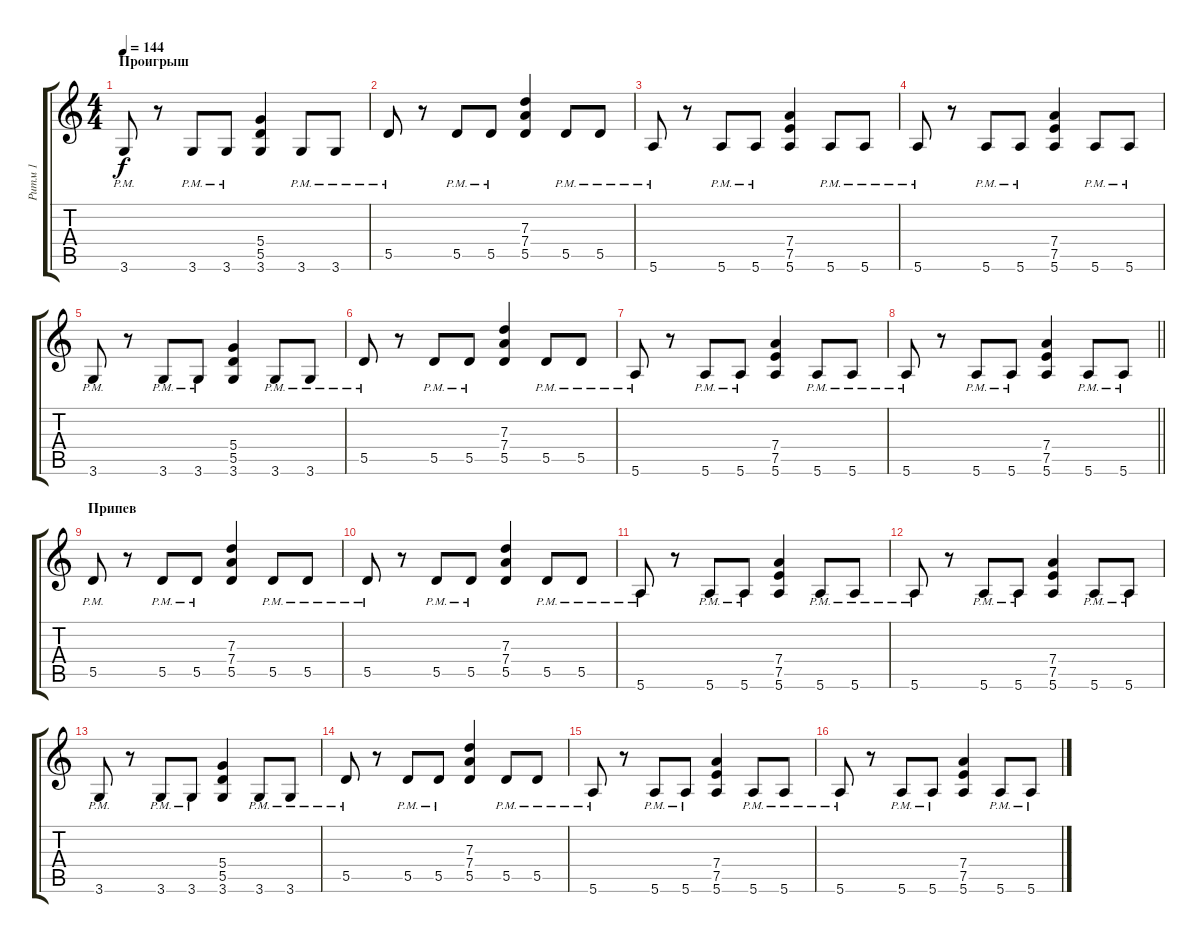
\track ("Ритм 1" "Ритм 1") {instrument distortionguitar}
\staff {score tabs}
\tuning (E4 B3 G3 D3 A2 E2) {hide}
\ts (4 4)
\section ("" "Проигрыш")
\tempo 144
\clef g2
\ks c
3.6{pm}.8{dy f} r.8 3.6{pm}.8 3.6{pm}.8 (5.4 5.5 3.6).4 3.6{pm}.8 3.6{pm}.8 |
5.5{pm}.8 r.8 5.5{pm}.8 5.5{pm}.8 (7.3 7.4 5.5).4 5.5{pm}.8 5.5{pm}.8 |
5.6{pm}.8 r.8 5.6{pm}.8 5.6{pm}.8 (7.4 7.5 5.6).4 5.6{pm}.8 5.6{pm}.8 |
5.6{pm}.8 r.8 5.6{pm}.8 5.6{pm}.8 (7.4 7.5 5.6).4 5.6{pm}.8 5.6{pm}.8 |
3.6{pm}.8 r.8 3.6{pm}.8 3.6{pm}.8 (5.4 5.5 3.6).4 3.6{pm}.8 3.6{pm}.8 |
5.5{pm}.8 r.8 5.5{pm}.8 5.5{pm}.8 (7.3 7.4 5.5).4 5.5{pm}.8 5.5{pm}.8 |
5.6{pm}.8 r.8 5.6{pm}.8 5.6{pm}.8 (7.4 7.5 5.6).4 5.6{pm}.8 5.6{pm}.8 |
\barLineRight lightlight
5.6{pm}.8 r.8 5.6{pm}.8 5.6{pm}.8 (7.4 7.5 5.6).4 5.6{pm}.8 5.6{pm}.8 |
\section ("" "Припев")
5.5{pm}.8 r.8 5.5{pm}.8 5.5{pm}.8 (7.3 7.4 5.5).4 5.5{pm}.8 5.5{pm}.8 |
5.5{pm}.8 r.8 5.5{pm}.8 5.5{pm}.8 (7.3 7.4 5.5).4 5.5{pm}.8 5.5{pm}.8 |
5.6{pm}.8 r.8 5.6{pm}.8 5.6{pm}.8 (7.4 7.5 5.6).4 5.6{pm}.8 5.6{pm}.8 |
5.6{pm}.8 r.8 5.6{pm}.8 5.6{pm}.8 (7.4 7.5 5.6).4 5.6{pm}.8 5.6{pm}.8 |
3.6{pm}.8 r.8 3.6{pm}.8 3.6{pm}.8 (5.4 5.5 3.6).4 3.6{pm}.8 3.6{pm}.8 |
5.5{pm}.8 r.8 5.5{pm}.8 5.5{pm}.8 (7.3 7.4 5.5).4 5.5{pm}.8 5.5{pm}.8 |
5.6{pm}.8 r.8 5.6{pm}.8 5.6{pm}.8 (7.4 7.5 5.6).4 5.6{pm}.8 5.6{pm}.8 |
5.6{pm}.8 r.8 5.6{pm}.8 5.6{pm}.8 (7.4 7.5 5.6).4 5.6{pm}.8 5.6{pm}.8
